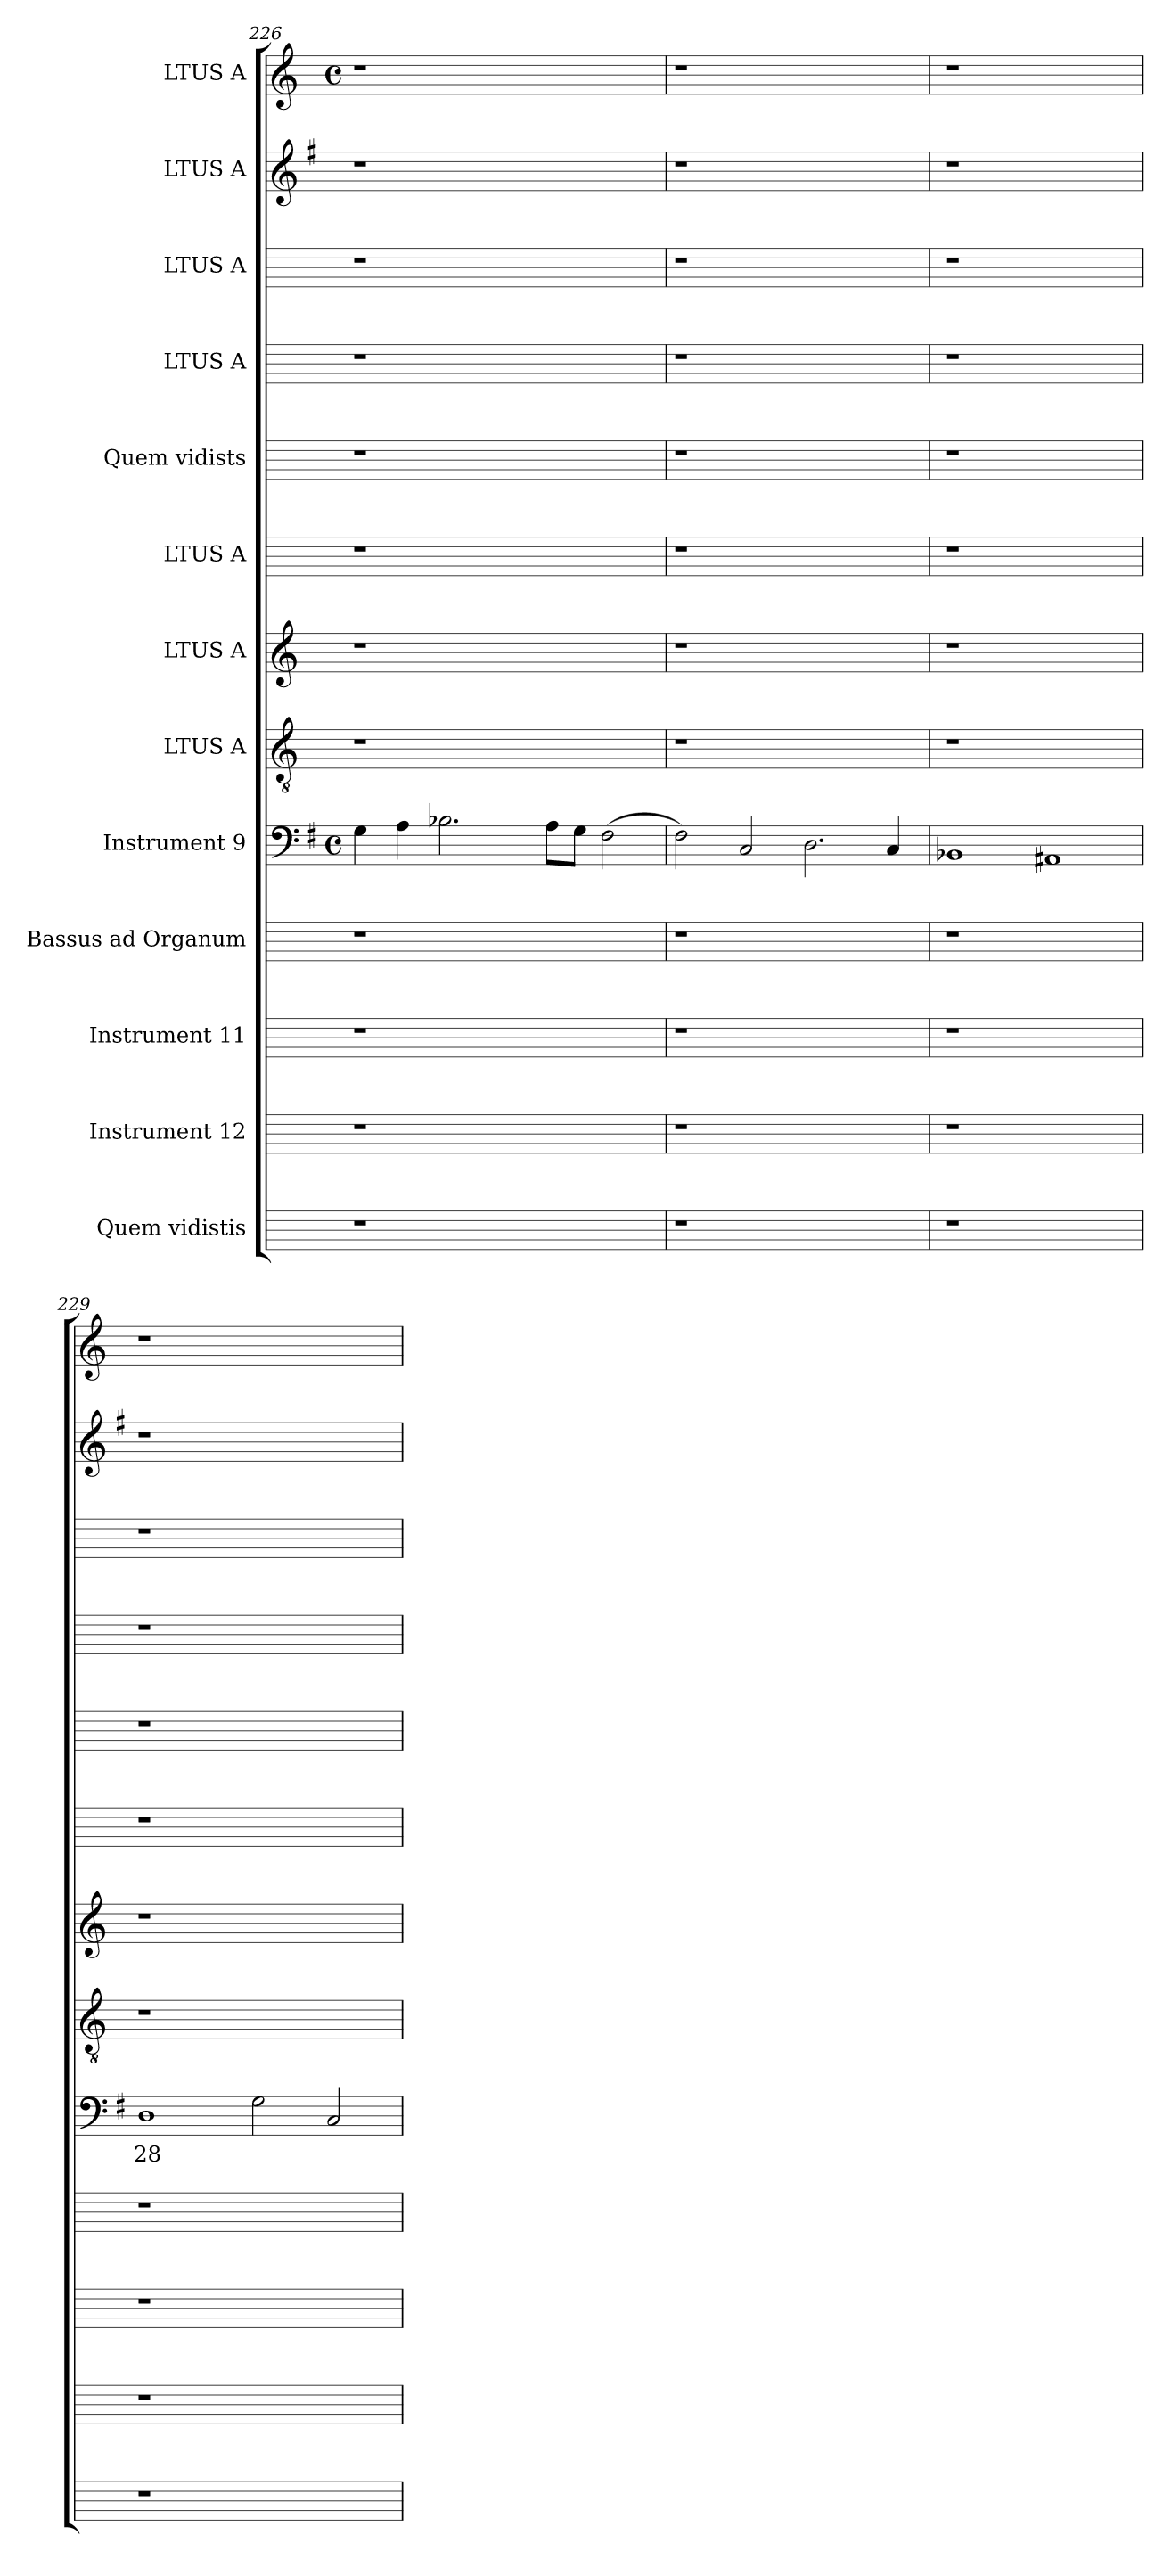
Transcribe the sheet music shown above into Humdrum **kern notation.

**kern	**kern	**kern	**kern	**kern	**text	**kern	**kern	**kern	**kern	**kern	**kern	**kern	**kern
*part13	*part12	*part11	*part10	*part9	*part9	*part8	*part7	*part6	*part5	*part4	*part3	*part2	*part1
*staff13	*staff12	*staff11	*staff10	*staff9	*staff9	*staff8	*staff7	*staff6	*staff5	*staff4	*staff3	*staff2	*staff1
*I"Quem vidistis	*I"Instrument 12	*I"Instrument 11	*I"Bassus ad Organum	*I"Instrument 9	*	*I"LTUS  A	*I"LTUS  A	*I"LTUS  A	*I"Quem vidists	*I"LTUS  A	*I"LTUS  A	*I"LTUS  A	*I"LTUS  A
*	*	*	*	*clefF4	*	*clefGv2	*clefG2	*	*	*	*	*clefG2	*clefG2
*	*	*	*	*k[f#]	*	*	*	*	*	*	*	*k[f#]	*
*	*	*	*	*G:	*	*	*	*	*	*	*	*G:	*
*	*	*	*	*M4/4	*	*	*	*	*	*	*	*	*M4/4
*	*	*	*	*met(c)	*	*	*	*	*	*	*	*	*met(c)
=226	=226	=226	=226	=226	=226	=226	=226	=226	=226	=226	=226	=226	=226
1r	1r	1r	1r	4G\	.	1r	1r	1r	1r	1r	1r	1r	1r
.	.	.	.	4A\	.	.	.	.	.	.	.	.	.
.	.	.	.	2.B-X\	.	.	.	.	.	.	.	.	.
1ryy	1ryy	1ryy	1ryy	.	.	1ryy	1ryy	1ryy	1ryy	1ryy	1ryy	1ryy	1ryy
.	.	.	.	8A\L	.	.	.	.	.	.	.	.	.
.	.	.	.	8G\J	.	.	.	.	.	.	.	.	.
.	.	.	.	(>2F#\	.	.	.	.	.	.	.	.	.
=227	=227	=227	=227	=227	=227	=227	=227	=227	=227	=227	=227	=227	=227
1r	1r	1r	1r	2F#\)	.	1r	1r	1r	1r	1r	1r	1r	1r
.	.	.	.	2C/	.	.	.	.	.	.	.	.	.
1ryy	1ryy	1ryy	1ryy	2.D\	.	1ryy	1ryy	1ryy	1ryy	1ryy	1ryy	1ryy	1ryy
.	.	.	.	4C/	.	.	.	.	.	.	.	.	.
=228	=228	=228	=228	=228	=228	=228	=228	=228	=228	=228	=228	=228	=228
1r	1r	1r	1r	1BB-X	.	1r	1r	1r	1r	1r	1r	1r	1r
1ryy	1ryy	1ryy	1ryy	1AA#>	.	1ryy	1ryy	1ryy	1ryy	1ryy	1ryy	1ryy	1ryy
!!LO:LB:g=z
=229	=229	=229	=229	=229	=229	=229	=229	=229	=229	=229	=229	=229	=229
!	!	!	!	!	!LO:LY:b:rj	!	!	!	!	!	!	!	!
1r	1r	1r	1r	1D	28	1r	1r	1r	1r	1r	1r	1r	1r
1ryy	1ryy	1ryy	1ryy	2G\	.	1ryy	1ryy	1ryy	1ryy	1ryy	1ryy	1ryy	1ryy
.	.	.	.	2C/	.	.	.	.	.	.	.	.	.
=	=	=	=	=	=	=	=	=	=	=	=	=	=
*-	*-	*-	*-	*-	*-	*-	*-	*-	*-	*-	*-	*-	*-
